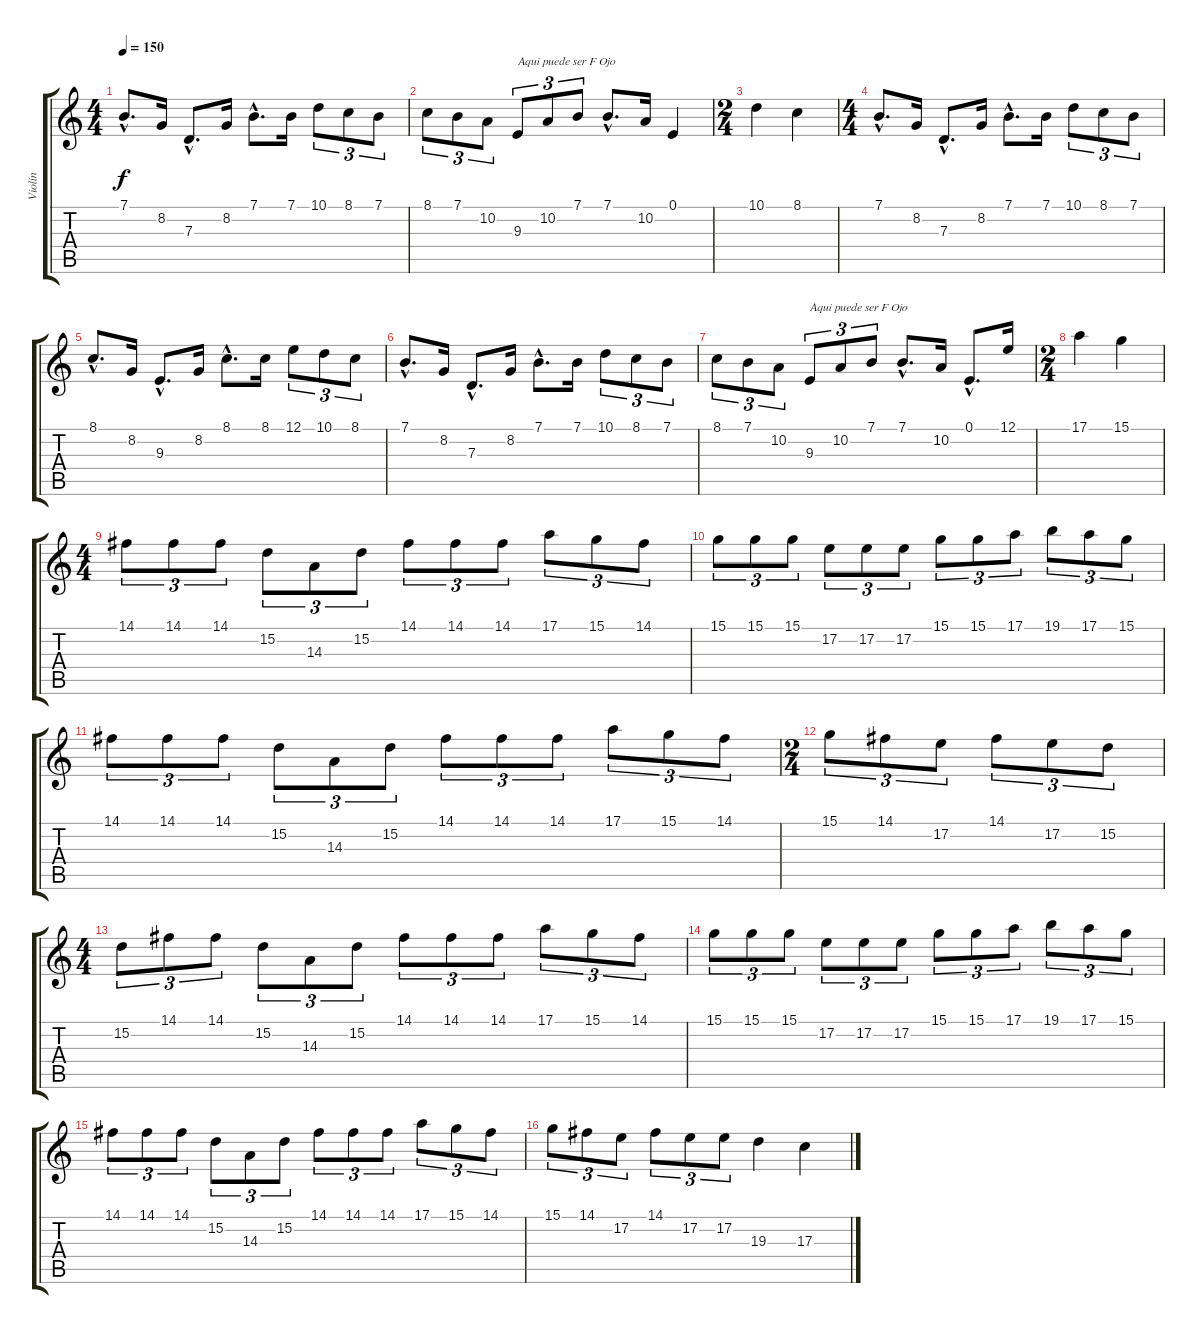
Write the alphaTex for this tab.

\track ("Violín" "Violín") {instrument violin}
\staff {score tabs}
\tuning (E4 B3 G3 D3 A2 E2) {hide}
\ts (4 4)
\tempo 150
\clef g2
\ks c
7.1{hac}.8{d dy f} 8.2.16 7.3{hac}.8{d} 8.2.16 7.1{hac}.8{d} 7.1.16 10.1.8{tu (3 2)} 8.1.8{tu (3 2)} 7.1.8{tu (3 2)} |
8.1.8{tu (3 2)} 7.1.8{tu (3 2)} 10.2.8{tu (3 2)} 9.3.8{tu (3 2) txt "Aqui puede ser F Ojo"} 10.2.8{tu (3 2)} 7.1.8{tu (3 2)} 7.1{hac}.8{d} 10.2.16 0.1.4 |
\ts (2 4)
10.1.4 8.1.4 |
\ts (4 4)
7.1{hac}.8{d} 8.2.16 7.3{hac}.8{d} 8.2.16 7.1{hac}.8{d} 7.1.16 10.1.8{tu (3 2)} 8.1.8{tu (3 2)} 7.1.8{tu (3 2)} |
8.1{hac}.8{d} 8.2.16 9.3{hac}.8{d} 8.2.16 8.1{hac}.8{d} 8.1.16 12.1.8{tu (3 2)} 10.1.8{tu (3 2)} 8.1.8{tu (3 2)} |
7.1{hac}.8{d} 8.2.16 7.3{hac}.8{d} 8.2.16 7.1{hac}.8{d} 7.1.16 10.1.8{tu (3 2)} 8.1.8{tu (3 2)} 7.1.8{tu (3 2)} |
8.1.8{tu (3 2)} 7.1.8{tu (3 2)} 10.2.8{tu (3 2)} 9.3.8{tu (3 2) txt "Aqui puede ser F Ojo"} 10.2.8{tu (3 2)} 7.1.8{tu (3 2)} 7.1{hac}.8{d} 10.2.16 0.1{hac}.8{d} 12.1.16 |
\ts (2 4)
17.1.4 15.1.4 |
\ts (4 4)
14.1.8{tu (3 2)} 14.1.8{tu (3 2)} 14.1.8{tu (3 2)} 15.2.8{tu (3 2)} 14.3.8{tu (3 2)} 15.2.8{tu (3 2)} 14.1.8{tu (3 2)} 14.1.8{tu (3 2)} 14.1.8{tu (3 2)} 17.1.8{tu (3 2)} 15.1.8{tu (3 2)} 14.1.8{tu (3 2)} |
15.1.8{tu (3 2)} 15.1.8{tu (3 2)} 15.1.8{tu (3 2)} 17.2.8{tu (3 2)} 17.2.8{tu (3 2)} 17.2.8{tu (3 2)} 15.1.8{tu (3 2)} 15.1.8{tu (3 2)} 17.1.8{tu (3 2)} 19.1.8{tu (3 2)} 17.1.8{tu (3 2)} 15.1.8{tu (3 2)} |
14.1.8{tu (3 2)} 14.1.8{tu (3 2)} 14.1.8{tu (3 2)} 15.2.8{tu (3 2)} 14.3.8{tu (3 2)} 15.2.8{tu (3 2)} 14.1.8{tu (3 2)} 14.1.8{tu (3 2)} 14.1.8{tu (3 2)} 17.1.8{tu (3 2)} 15.1.8{tu (3 2)} 14.1.8{tu (3 2)} |
\ts (2 4)
15.1.8{tu (3 2)} 14.1.8{tu (3 2)} 17.2.8{tu (3 2)} 14.1.8{tu (3 2)} 17.2.8{tu (3 2)} 15.2.8{tu (3 2)} |
\ts (4 4)
15.2.8{tu (3 2)} 14.1.8{tu (3 2)} 14.1.8{tu (3 2)} 15.2.8{tu (3 2)} 14.3.8{tu (3 2)} 15.2.8{tu (3 2)} 14.1.8{tu (3 2)} 14.1.8{tu (3 2)} 14.1.8{tu (3 2)} 17.1.8{tu (3 2)} 15.1.8{tu (3 2)} 14.1.8{tu (3 2)} |
15.1.8{tu (3 2)} 15.1.8{tu (3 2)} 15.1.8{tu (3 2)} 17.2.8{tu (3 2)} 17.2.8{tu (3 2)} 17.2.8{tu (3 2)} 15.1.8{tu (3 2)} 15.1.8{tu (3 2)} 17.1.8{tu (3 2)} 19.1.8{tu (3 2)} 17.1.8{tu (3 2)} 15.1.8{tu (3 2)} |
14.1.8{tu (3 2)} 14.1.8{tu (3 2)} 14.1.8{tu (3 2)} 15.2.8{tu (3 2)} 14.3.8{tu (3 2)} 15.2.8{tu (3 2)} 14.1.8{tu (3 2)} 14.1.8{tu (3 2)} 14.1.8{tu (3 2)} 17.1.8{tu (3 2)} 15.1.8{tu (3 2)} 14.1.8{tu (3 2)} |
15.1.8{tu (3 2)} 14.1.8{tu (3 2)} 17.2.8{tu (3 2)} 14.1.8{tu (3 2)} 17.2.8{tu (3 2)} 17.2.8{tu (3 2)} 19.3.4 17.3.4
